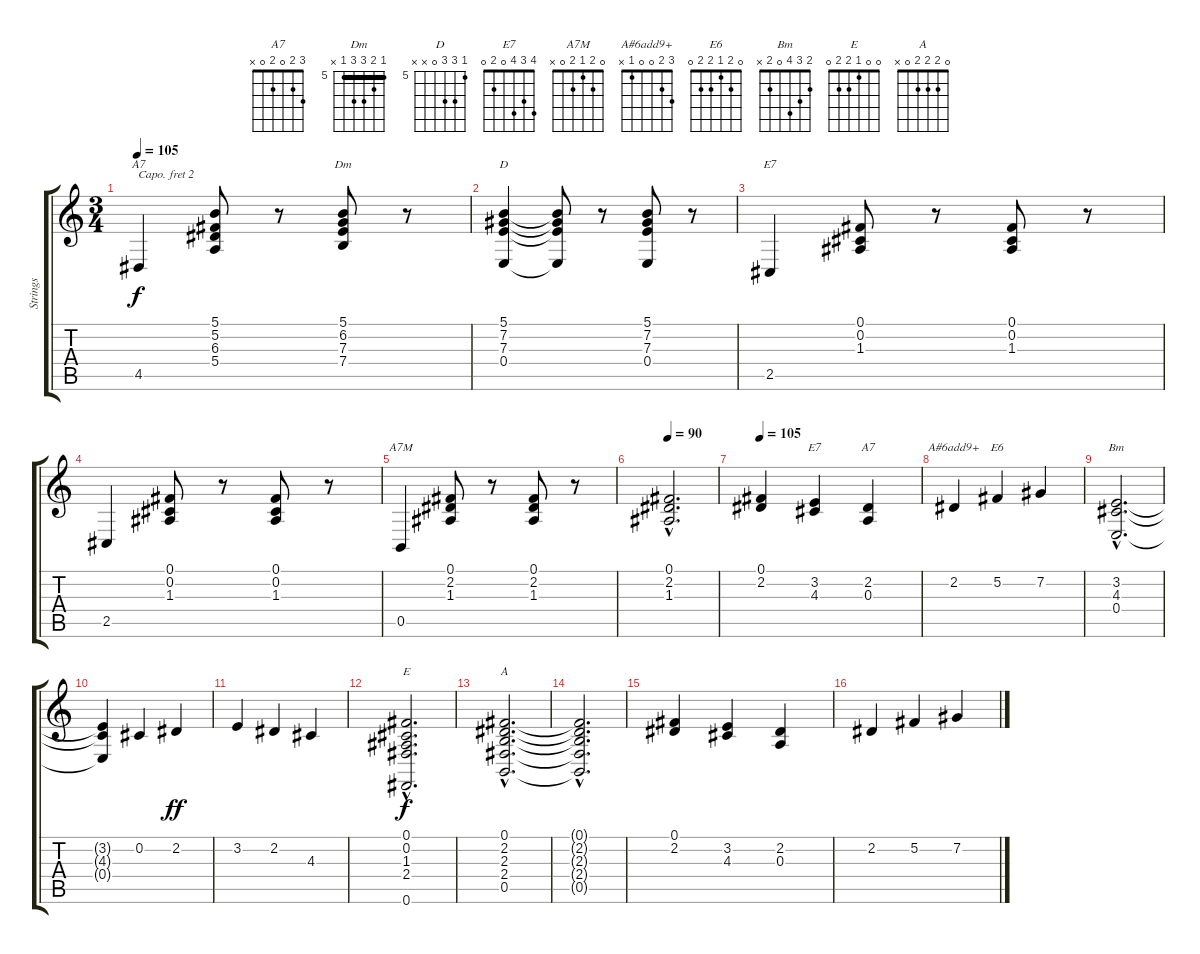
\track ("Strings" "Strings") {instrument stringensemble1}
\staff {score tabs}
\capo 2
\tuning (E4 B3 G3 D3 A2 E2) {hide}
\chord ("A7" 5 5 6 5 4 5) {firstfret 4 barre 5}
\chord ("Dm" 5 6 7 7 5 x) {firstfret 5 barre 5}
\chord ("D" 5 7 7 0 x x) {firstfret 5}
\chord ("E7" 0 0 1 0 2 0)
\chord ("A7M" 0 2 1 2 0 x)
\chord ("E7" 4 3 4 0 2 0)
\chord ("A7" 3 2 0 2 0 x)
\chord ("A#6add9+" 3 2 0 0 1 x)
\chord ("E6" 0 2 1 2 2 0)
\chord ("Bm" 2 3 4 0 2 x)
\chord ("E" 0 0 1 2 2 0)
\chord ("A" 0 2 2 2 0 x)
\ts (3 4)
\tempo 105
\clef g2
\ks c
4.5.4{ch "A7" dy f} (5.1 5.2 6.3 5.4).8 r.8 (5.1 6.2 7.3 7.4).8{ch "Dm"} r.8 |
(5.1 7.2 7.3 0.4).4{ch "D"} (5.1{t} 7.2{t} 7.3{t} 0.4{t}).8 r.8 (5.1 7.2 7.3 0.4).8 r.8 |
2.5.4{ch "E7"} (0.1 0.2 1.3).8 r.8 (0.1 0.2 1.3).8 r.8 |
2.5.4 (0.1 0.2 1.3).8 r.8 (0.1 0.2 1.3).8 r.8 |
0.5.4{ch "A7M"} (0.1 2.2 1.3).8 r.8 (0.1 2.2 1.3).8 r.8 |
\tempo 90
(0.1{hac} 2.2{hac} 1.3{hac}).2{d volume 0} |
\tempo 105
(0.1 2.2).4{volume 8} (3.2 4.3).4{ch "E7"} (2.2 0.3).4{ch "A7"} |
2.2.4{ch "A#6add9+"} 5.2.4{ch "E6"} 7.2.4 |
(3.2{hac} 4.3{hac} 0.4{hac}).2{d ch "Bm"} |
(3.2{t} 4.3{t} 0.4{t}).4 0.2.4 2.2.4{dy ff} |
3.2.4 2.2.4 4.3.4 |
(0.1{hac} 0.2{hac} 1.3{hac} 2.4{hac} 0.6{hac}).2{d ch "E" dy f} |
(0.1{hac} 2.2{hac} 2.3{hac} 2.4{hac} 0.5{hac}).2{d ch "A"} |
(0.1{hac t} 2.2{hac t} 2.3{hac t} 2.4{hac t} 0.5{hac t}).2{d} |
(0.1 2.2).4 (3.2 4.3).4 (2.2 0.3).4 |
2.2.4 5.2.4 7.2.4
